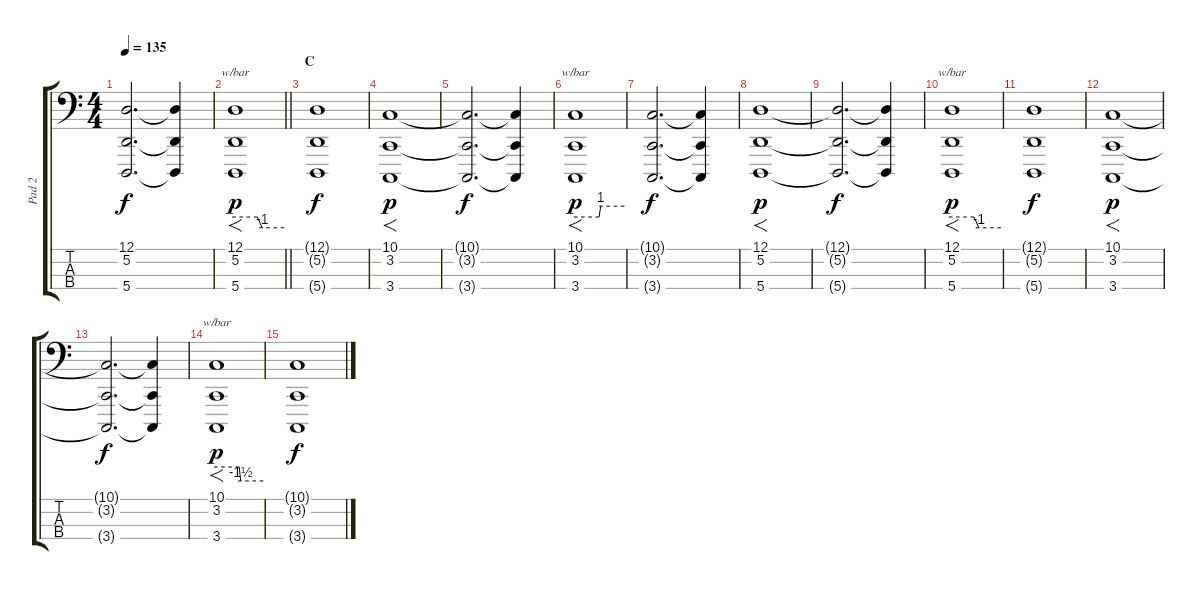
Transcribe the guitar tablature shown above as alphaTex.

\track ("Pad 2" "Pad 2") {instrument pad7halo}
\staff {score tabs}
\tuning (D2 A1 E1 A0) {hide}
\ts (4 4)
\tempo 135
\clef f4
\ks c
(12.1{t} 5.2{t} 5.4{t}).2{d dy f} (12.1{t} 5.2{t} 5.4{t}).4{volume 0} |
\barLineRight lightlight
(12.1 5.2 5.4).1{f tbe (custom default 0 0 27 0 33 -4 60 -4) dy p volume 13} |
\section ("" "C")
(12.1{t} 5.2{t} 5.4{t}).1{dy f} |
(10.1 3.2 3.4).1{f dy p volume 13} |
(10.1{t} 3.2{t} 3.4{t}).2{d dy f} (10.1{t} 3.2{t} 3.4{t}).4{volume 0} |
(10.1 3.2 3.4).1{f tbe (custom default 0 0 29 0 31 4 60 4) dy p volume 13} |
(10.1{t} 3.2{t} 3.4{t}).2{d dy f} (10.1{t} 3.2{t} 3.4{t}).4{volume 0} |
(12.1 5.2 5.4).1{f dy p volume 13} |
(12.1{t} 5.2{t} 5.4{t}).2{d dy f} (12.1{t} 5.2{t} 5.4{t}).4{volume 0} |
(12.1 5.2 5.4).1{f tbe (custom default 0 0 27 0 33 -4 60 -4) dy p volume 13} |
(12.1{t} 5.2{t} 5.4{t}).1{dy f} |
(10.1 3.2 3.4).1{f dy p volume 13} |
(10.1{t} 3.2{t} 3.4{t}).2{d dy f} (10.1{t} 3.2{t} 3.4{t}).4{volume 0} |
(10.1 3.2 3.4).1{f tbe (custom default 0 0 29 0 31 -6 60 -6) dy p volume 13} |
(10.1{t} 3.2{t} 3.4{t}).1{dy f}
